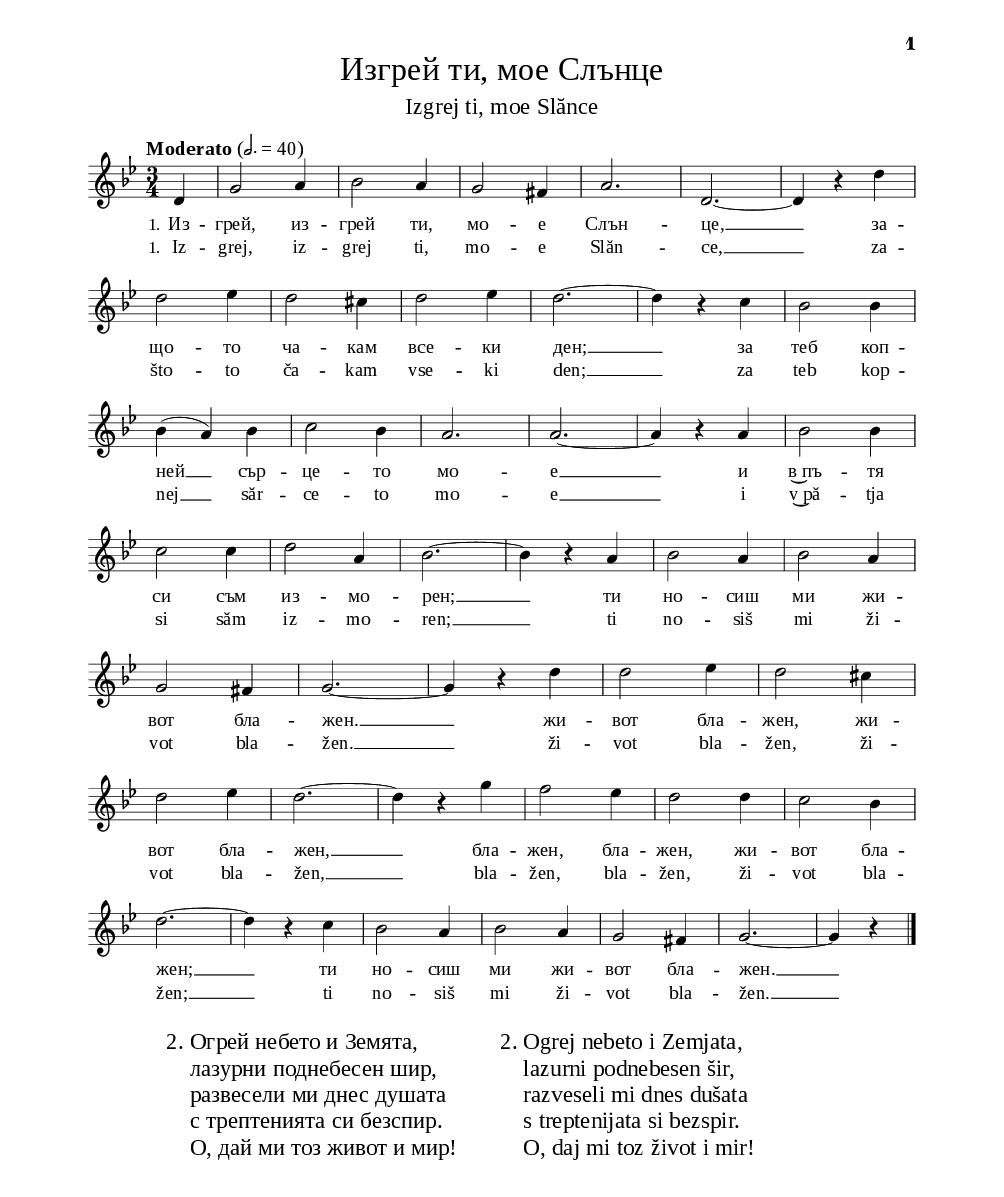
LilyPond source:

\version "2.24.4"

% include paper part and global functions
\include "include/globals.ily"

\bookpart {

  \label #'ref030
  \tocItem \markup "Изгрей ти, мое Слънце – Izgrej ti, moe Slănce"
  \include "include/bookpart-paper.ily"
  \score {
    \include "include/score-layout.ily"

    \new Voice \absolute {
      \clef treble
      \key g \minor
      \time 3/4
      \tempoFunc "Moderato" 2. "40"
      \autoBeamOff
      \partial 4

      d'4 | g'2 a'4 | bes'2 a'4 | g'2 fis'4 | a'2. | d'2. ~ | d'4 r d'' \break
      d''2 es''4 | d''2 cis''4 | d''2 es''4 | d''2. ~ | d''4 r c'' | bes'2 bes'4 \break |
      bes'4 ( a' ) bes' | c''2 bes'4 | a'2. | a'2. ~ | a'4 r a' |  bes'2 bes'4 \break |
      c''2 c''4 | d''2 a'4 |  bes'2. ~ |  bes'4 r a' |  bes'2 a'4 |  bes'2 a'4 \break |
      g'2 fis'4 | g'2. ~ | g'4 r d'' | d''2 es''4 | d''2 cis''4 \break |
      d''2 es''4 | d''2. ~ | d''4 r g'' | f''2 es''4 | d''2 d''4 | c''2 bes'4 \break |
      d''2.~ | d''4 r c'' | bes'2 a'4 | bes'2 a'4 | g'2 fis'4 | g'2.~ | g'4 r4 \bar "|."\break
    }


    \addlyrics {
      \set stanza = "1." Из -- грей,
      из -- грей ти, мо -- е Слън -- це, __  за -- що --
      то ча -- кам все -- ки ден; __ за теб коп -- ней __ сър -- це -- то мо -- е __ и в~пъ -- тя си съм из
      -- мо -- рен; __  ти но -- сиш ми жи -- вот бла --
      жен.  __ жи -- вот бла -- жен, жи -- вот бла -- жен, __
      бла -- жен, бла -- жен, жи -- вот бла -- жен; __ ти
      но -- сиш ми жи -- вот бла -- жен. __
    }
    \addlyrics {
      \set stanza = "1." Iz -- grej,
      iz -- grej ti, mo -- e Slăn -- ce, __  za -- što --
      to ča -- kam vse -- ki den; __ za teb kop -- nej __ săr -- ce -- to mo -- e __ i v~pă -- tja si săm iz
      -- mo -- ren; __  ti no -- siš mi ži -- vot bla --
      žen.  __ ži -- vot bla -- žen, ži -- vot bla -- žen, __
      bla -- žen, bla -- žen, ži -- vot bla -- žen; __ ti
      no -- siš mi ži -- vot bla -- žen. __
    }

    \header {
      title = \titleFunc "Изгрей ти, мое Слънце" "Izgrej ti, moe Slănce"
    }

    \midi{}

  } % score
  \markup \vspace #1
   \markup \abs-fontsize #11 {
    \hspace #10
    \override #`(baseline-skip . ,bgCoupletBaselineSkip)
    \column {
      \line {   2. Огрей небето и Земята,}

      \line {   "   "лазурни поднебесен шир,}

      \line {   "   "развесели ми днес душата}

      \line {   "   "с трептенията си безспир.}

      \line {   "   "О, дай ми тоз живот и мир!}
     
    }

    \hspace #5
    \override #`(baseline-skip . ,bgCoupletBaselineSkip)
    \column {


      \line {   2. Ogrej nebeto i Zemjata,}

      \line {   "   "lazurni podnebesen šir,}

      \line {   "   "razveseli mi dnes dušata}

      \line {   "   "s treptenijata si bezspir.}

      \line {   "   "O, daj mi toz život i mir!}
     
    } %column
  } % markup

  \pageBreak

  \markup \abs-fontsize #11 {
    \hspace #5
    \override #`(baseline-skip . ,bgCoupletBaselineSkip)
    \column {
     

      \line { "   " \italic {Припев:} }

      \line {   "   "Живот и мир, живот и мир,}

      \line {   "   "и мир, и мир, живот и мир,}

      \line {   "   "о, дай ми тоз живот и мир!}

      \vspace #0.5
      \line {   3. Единствено си ти, което}

      \line {   "   "изпълваш всичко със Любов}

      \line {   "   "и подновяваш всичко вехто;}

      \line {   "   "светът чрез теб ще бъде нов;}

      \line {   "   "ти вечно си свята Любов.}


      \vspace #0.5
      \line { "   " \italic {Припев:} }
      \line {   "   " Света Любов, света Любов,}

      \line {   "   "Любов, Любов, света Любов,}

      \line {   "   "ти вечно си света Любов.}
    }

    \hspace #5
    \override #`(baseline-skip . ,bgCoupletBaselineSkip)
    \column {

      \line { "   " \italic {Refrain:} }

      \line {   "   "Život i mir, život i mir,}

      \line {   "   "i mir, i mir, život i mir,}

      \line {   "   "o, daj mi toz život i mir!}

      \vspace #0.5
      \line {   3. Edinstveno si ti, koeto}

      \line {   "   "izpălvaš vsičko săs Ljubov}

      \line {   "   "i podnovjavaš vsičko vehto;}

      \line {   "   "svetăt črez teb šte băde nov;}

      \line {   "   "ti večno si svjata Ljubov.}


      \vspace #0.5
      \line { "   " \italic {Refrain:} }
      \line {   "   " Sveta Ljubov, sveta Ljubov,}

      \line {   "   "Ljubov, Ljubov, sveta Ljubov,}

      \line {   "   "ti večno si sveta Ljubov.}
    } %column
  } % markup

  \markup \vspace #3


  % include foreign translation(s) of the song
  \version "2.24.4"

\markup \fill-line { \fontsize #deTitleFontSize "Gehe auf, du, meine Sonne" }
\markup \null
\markup \null
\markup \abs-fontsize #11 {
  
  \override #`(baseline-skip . ,deCoupletBaselineSkip)

  \column {

    \line {   1. Geh auf, geh auf, du, meine Sonne, }

    \line {   "   "denn ich warte jeden Tag; }

    \line {   "   "nach dir sehnt sich mein Herz}

    \line {   "   "und auf meinem Weg bin ich ermüdet;}

    \line {   "   "Du bringst mir seliges Leben.}
    \vspace #0.5

    \line {   "   "   \italic { Refrain:}  }

    \line {   "   "  Seliges Leben, seliges Leben}

    \line {   "   "  seliges, seliges, seliges Leben,}

    \line {   "   " du, der du mir das selige Leben bringst.}

     \vspace #0.5

    \line {   2. Erleuchte den Himmel und die Erde,}

    \line {    "   "azurblaue himmlische Weite; }

    \line {   "   "erfreue heute meine Seele }

    \line {   "   "mit deinen Schwingungen ohne Unterlass.}

    \line {   "   "Oh, gib mir dieses Leben und Frieden!}

     \vspace #0.5
    \line {   "   "    \italic { Refrain:}  }

    \line {   "   "   Leben und Frieden, Leben und Frieden,}

    \line {   "   "  und Frieden, und Frieden, Leben und Frieden,}

    \line {   "   "   oh, gib mir dieses Leben und Frieden!}



  }

  \hspace #-4
  \override #`(baseline-skip . ,deCoupletBaselineSkip)

  \column {


    \line {3. Einzigartig bist du, }

    \line {   "   "   die du alles mit Liebe erfüllst }

    \line {   "   "und alles Alte erneuerst; }

    \line {   "   "durch dich wird die Welt erneuert,}

    \line {   "   "du bist auf ewig heilige Liebe!}

    \line { " " }
    \line {   "   "    \italic { Refrain:}  }

    \line {   "   "   Heilige Liebe, heilige Liebe,}

    \line {   "   "    Liebe, Liebe, heilige Liebe,}

    \line {   "   "    du bist auf ewig heilige Liebe.}
  }
}


%{
convert-ly (GNU LilyPond) 2.24.0  convert-ly: Processing `'...
Applying conversion: 2.19.2, 2.19.7, 2.19.11, 2.19.16, 2.19.22,
2.19.24, 2.19.28, 2.19.29, 2.19.32, 2.19.40, 2.19.46, 2.19.49,
2.19.80, 2.24.0
%}


} % bookpart
